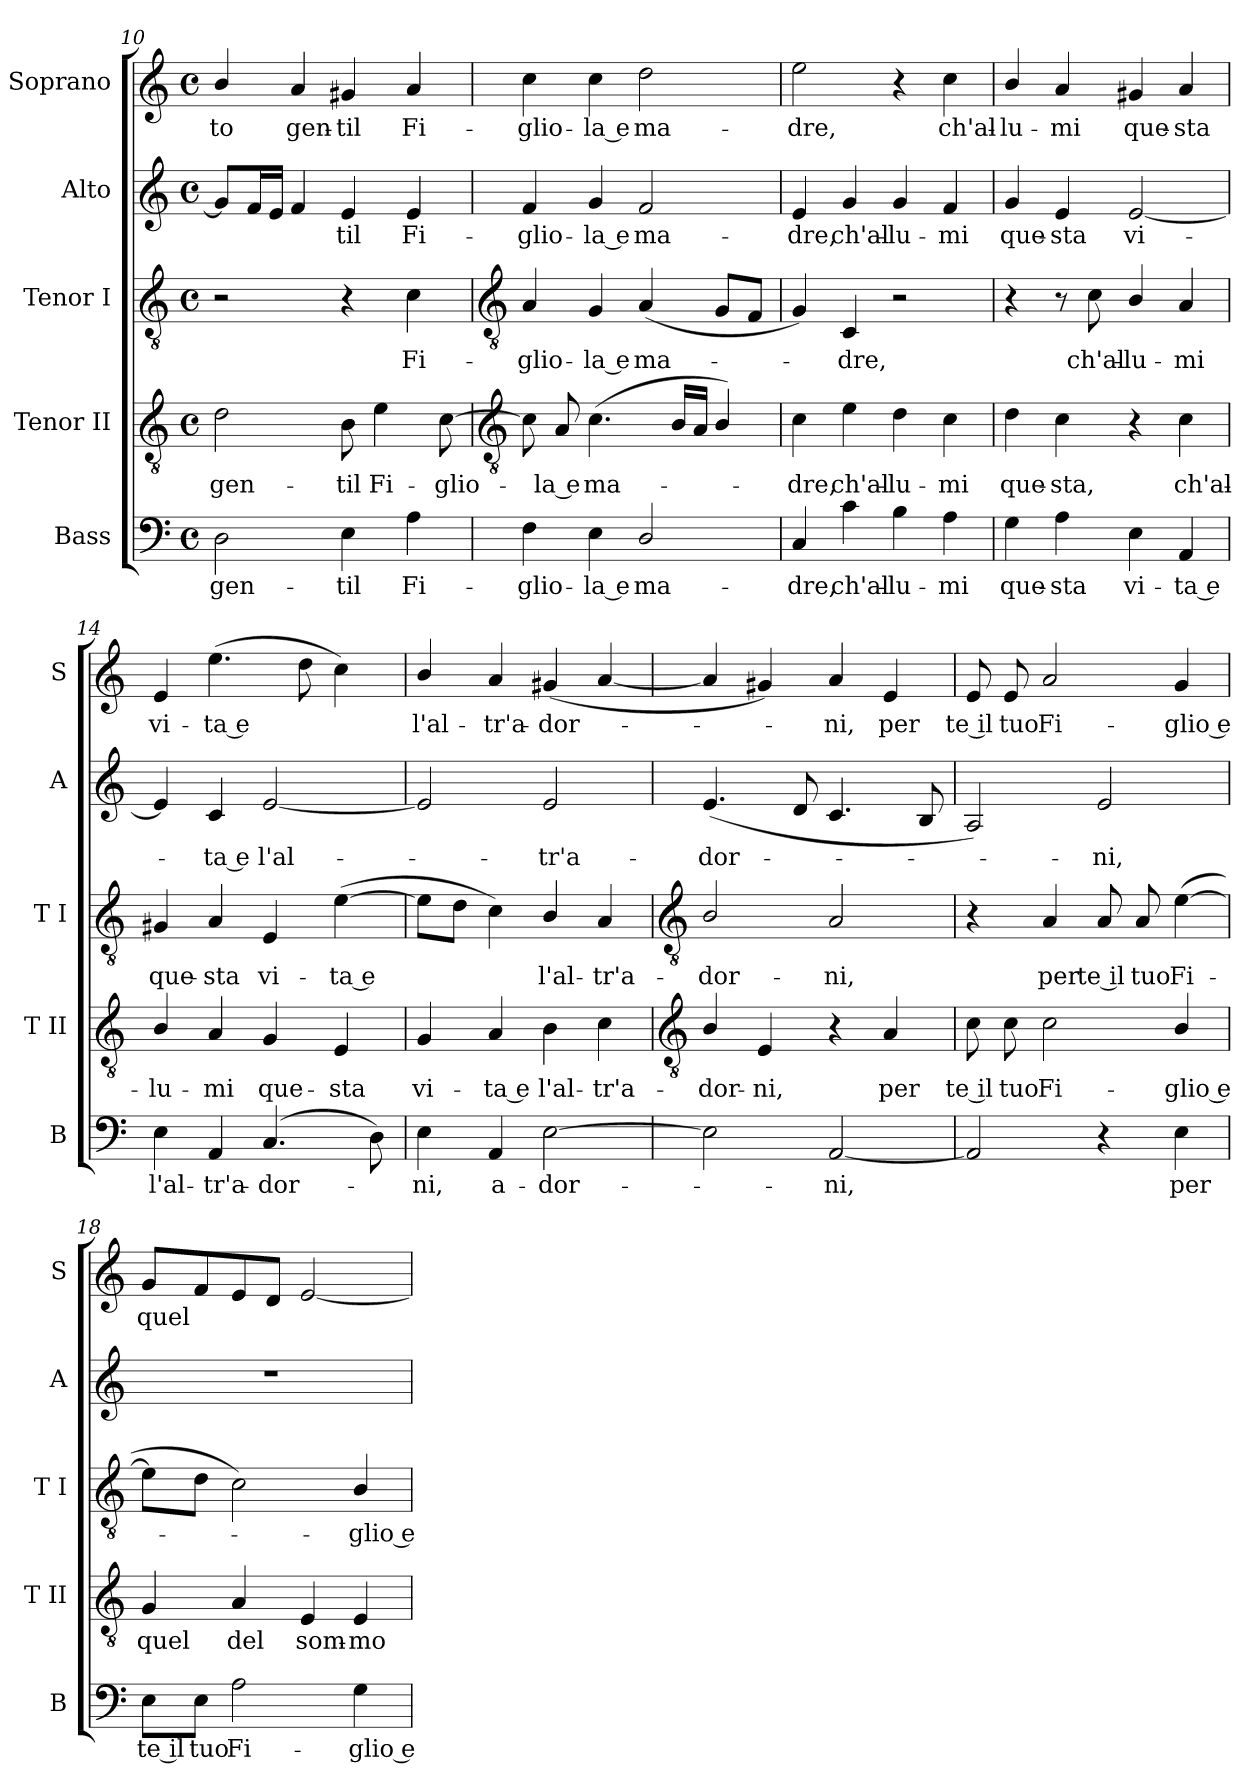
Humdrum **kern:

**kern	**text	**kern	**text	**kern	**text	**kern	**text	**kern	**text
*part5	*part5	*part4	*part4	*part3	*part3	*part2	*part2	*part1	*part1
*staff5	*staff5	*staff4	*staff4	*staff3	*staff3	*staff2	*staff2	*staff1	*staff1
*I"Bass	*	*I"Tenor II	*	*I"Tenor I	*	*I"Alto	*	*I"Soprano	*
*I'B	*	*I'T II	*	*I'T I	*	*I'A	*	*I'S	*
*clefF4	*	*clefGv2	*	*clefGv2	*	*clefG2	*	*clefG2	*
*k[]	*	*k[]	*	*k[]	*	*k[]	*	*k[]	*
*C:	*	*C:	*	*C:	*	*C:	*	*C:	*
*M4/4	*	*M4/4	*	*M4/4	*	*M4/4	*	*M4/4	*
*met(c)	*	*met(c)	*	*met(c)	*	*met(c)	*	*met(c)	*
=10	=10	=10	=10	=10	=10	=10	=10	=10	=10
!	!LO:LY:b	!	!LO:LY:b	!	!	!	!	!	!LO:LY:b
2D	gen-	2d	gen-	2r	.	8gL]	.	4b/	-to
.	.	.	.	.	.	16fL	.	.	.
.	.	.	.	.	.	16eJJ	.	.	.
!	!	!	!	!	!	!	!	!	!LO:LY:b
.	.	.	.	.	.	4f	.	4a	gen-
!	!LO:LY:b	!	!LO:LY:b	!	!	!	!LO:LY:b	!	!LO:LY:b
4E	-til	8B	-til	4r	.	4e	til	4g#X	-til
!	!	!	!LO:LY:b	!	!	!	!	!	!
.	.	4e	Fi-	.	.	.	.	.	.
!	!LO:LY:b	!	!	!	!LO:LY:b	!	!LO:LY:b	!	!LO:LY:b
4A	Fi-	.	.	4c	Fi-	4e	Fi-	4a	Fi-
!	!	!	!LO:LY:b	!	!	!	!	!	!
.	.	[8c	-glio-	.	.	.	.	.	.
!!LO:LB:g=z
=11	=11	=11	=11	=11	=11	=11	=11	=11	=11
*	*	*clefGv2	*	*clefGv2	*	*	*	*	*
!	!LO:LY:b	!	!	!	!LO:LY:b	!	!LO:LY:b	!	!LO:LY:b
4F	-glio-	8c]	.	4A	-glio-	4f	-glio-	4cc	-glio-
!	!	!	!LO:LY:b	!	!	!	!	!	!
.	.	8A	la e	.	.	.	.	.	.
!	!LO:LY:b	!	!LO:LY:b	!	!LO:LY:b	!	!LO:LY:b	!	!LO:LY:b
4E	-la e	(<4.c	ma-	4G	-la e	4g	-la e	4cc	-la e
!	!LO:LY:b	!	!	!	!LO:LY:b	!	!LO:LY:b	!	!LO:LY:b
2D/	ma-	.	.	(<4A	ma-	2f	ma-	2dd	ma-
.	.	16BLL	.	.	.	.	.	.	.
.	.	16AJJ	.	.	.	.	.	.	.
.	.	4B/)	.	8GL	.	.	.	.	.
.	.	.	.	8FJ	.	.	.	.	.
=12	=12	=12	=12	=12	=12	=12	=12	=12	=12
!	!LO:LY:b	!	!LO:LY:b	!	!	!	!LO:LY:b	!	!LO:LY:b
4C	-dre,	4c	dre,	4G)	.	4e	-dre,	2ee	-dre,
!	!LO:LY:b	!	!LO:LY:b	!	!LO:LY:b	!	!LO:LY:b	!	!
4c	ch'al-	4e	ch'al-	4C	dre,	4g	ch'al-	.	.
!	!LO:LY:b	!	!LO:LY:b	!	!	!	!LO:LY:b	!	!
4B	-lu-	4d	-lu-	2r	.	4g	-lu-	4r	.
!	!LO:LY:b	!	!LO:LY:b	!	!	!	!LO:LY:b	!	!LO:LY:b
4A	-mi	4c	-mi	.	.	4f	-mi	4cc	ch'al-
=13	=13	=13	=13	=13	=13	=13	=13	=13	=13
!	!LO:LY:b	!	!LO:LY:b	!	!	!	!LO:LY:b	!	!LO:LY:b
4G	que-	4d	que-	4r	.	4g	que-	4b/	-lu-
!	!LO:LY:b	!	!LO:LY:b	!	!	!	!LO:LY:b	!	!LO:LY:b
4A	-sta	4c	-sta,	8r	.	4e	-sta	4a	-mi
!	!	!	!	!	!LO:LY:b	!	!	!	!
.	.	.	.	8c	ch'al-	.	.	.	.
!	!LO:LY:b	!	!	!	!LO:LY:b	!	!LO:LY:b	!	!LO:LY:b
4E	vi-	4r	.	4B/	-lu-	[2e	vi-	4g#X	que-
!	!LO:LY:b	!	!LO:LY:b	!	!LO:LY:b	!	!	!	!LO:LY:b
4AA	-ta e	4c	ch'al-	4A	-mi	.	.	4a	-sta
=14	=14	=14	=14	=14	=14	=14	=14	=14	=14
!	!LO:LY:b	!	!LO:LY:b	!	!LO:LY:b	!	!	!	!LO:LY:b
4E	l'al-	4B/	-lu-	4G#X	que-	4e]	.	4e	vi-
!	!LO:LY:b	!	!LO:LY:b	!	!LO:LY:b	!	!LO:LY:b	!	!LO:LY:b
4AA	-tr'a-	4A	-mi	4A	-sta	4c	ta e	(>4.ee	-ta e
!	!LO:LY:b	!	!LO:LY:b	!	!LO:LY:b	!	!LO:LY:b	!	!
(<4.C	-dor-	4G	que-	4E	vi-	[2e	l'al-	.	.
.	.	.	.	.	.	.	.	8dd	.
!	!	!	!LO:LY:b	!	!LO:LY:b	!	!	!	!
.	.	4E	-sta	(>[4e	-ta e	.	.	4cc)	.
8D)	.	.	.	.	.	.	.	.	.
=15	=15	=15	=15	=15	=15	=15	=15	=15	=15
!	!LO:LY:b	!	!LO:LY:b	!	!	!	!	!	!LO:LY:b
4E	ni,	4G	vi-	8eL]	.	2e]	.	4b/	l'al-
.	.	.	.	8dJ	.	.	.	.	.
!	!LO:LY:b	!	!LO:LY:b	!	!	!	!	!	!LO:LY:b
4AA	a-	4A	-ta e	4c)	.	.	.	4a	-tr'a-
!	!LO:LY:b	!	!LO:LY:b	!	!LO:LY:b	!	!LO:LY:b	!	!LO:LY:b
[2E	-dor-	4B	l'al-	4B/	l'al-	2e	tr'a-	(<4g#X	-dor-
!	!	!	!LO:LY:b	!	!LO:LY:b	!	!	!	!
.	.	4c	-tr'a-	4A	-tr'a-	.	.	[4a	.
!!LO:LB:g=z
=16	=16	=16	=16	=16	=16	=16	=16	=16	=16
*	*	*clefGv2	*	*clefGv2	*	*	*	*	*
!	!	!	!LO:LY:b	!	!LO:LY:b	!	!LO:LY:b	!	!
2E]	.	4B/	-dor-	2B/	-dor-	(<4.e	-dor-	4a]	.
!	!	!	!LO:LY:b	!	!	!	!	!	!
.	.	4E	-ni,	.	.	.	.	4g#X)	.
.	.	.	.	.	.	8d	.	.	.
!	!LO:LY:b	!	!	!	!LO:LY:b	!	!	!	!LO:LY:b
[2AA	ni,	4r	.	2A	-ni,	4.c	.	4a	ni,
!	!	!	!LO:LY:b	!	!	!	!	!	!LO:LY:b
.	.	4A	per	.	.	.	.	4e	per
.	.	.	.	.	.	8B	.	.	.
=17	=17	=17	=17	=17	=17	=17	=17	=17	=17
!	!	!	!LO:LY:b	!	!	!	!	!	!LO:LY:b
2AA]	.	8c	te il	4r	.	2A)	.	8e	te il
!	!	!	!LO:LY:b	!	!	!	!	!	!LO:LY:b
.	.	8c	tuo	.	.	.	.	8e	tuo
!	!	!	!LO:LY:b	!	!LO:LY:b	!	!	!	!LO:LY:b
.	.	2c	Fi-	4A	per	.	.	2a	Fi-
!	!	!	!	!	!LO:LY:b	!	!LO:LY:b	!	!
4r	.	.	.	8A	te il	2e	ni,	.	.
!	!	!	!	!	!LO:LY:b	!	!	!	!
.	.	.	.	8A	tuo	.	.	.	.
!	!LO:LY:b	!	!LO:LY:b	!	!LO:LY:b	!	!	!	!LO:LY:b
4E	per	4B/	-glio e	(>[4e	Fi-	.	.	4g	-glio e
=18	=18	=18	=18	=18	=18	=18	=18	=18	=18
!	!LO:LY:b	!	!LO:LY:b	!	!	!	!	!	!LO:LY:b
8E\L	te il	4G	quel	8eL]	.	1r	.	8gL	quel
!	!LO:LY:b	!	!	!	!	!	!	!	!
8E\J	tuo	.	.	8dJ	.	.	.	8f	.
!	!LO:LY:b	!	!LO:LY:b	!	!	!	!	!	!
2A	Fi-	4A	del	2c)	.	.	.	8e	.
.	.	.	.	.	.	.	.	8dJ	.
!	!	!	!LO:LY:b	!	!	!	!	!	!
.	.	4E	som-	.	.	.	.	[2e	.
!	!LO:LY:b	!	!LO:LY:b	!	!LO:LY:b	!	!	!	!
4G	-glio e	4E	-mo	4B/	glio e	.	.	.	.
=	=	=	=	=	=	=	=	=	=
*-	*-	*-	*-	*-	*-	*-	*-	*-	*-
